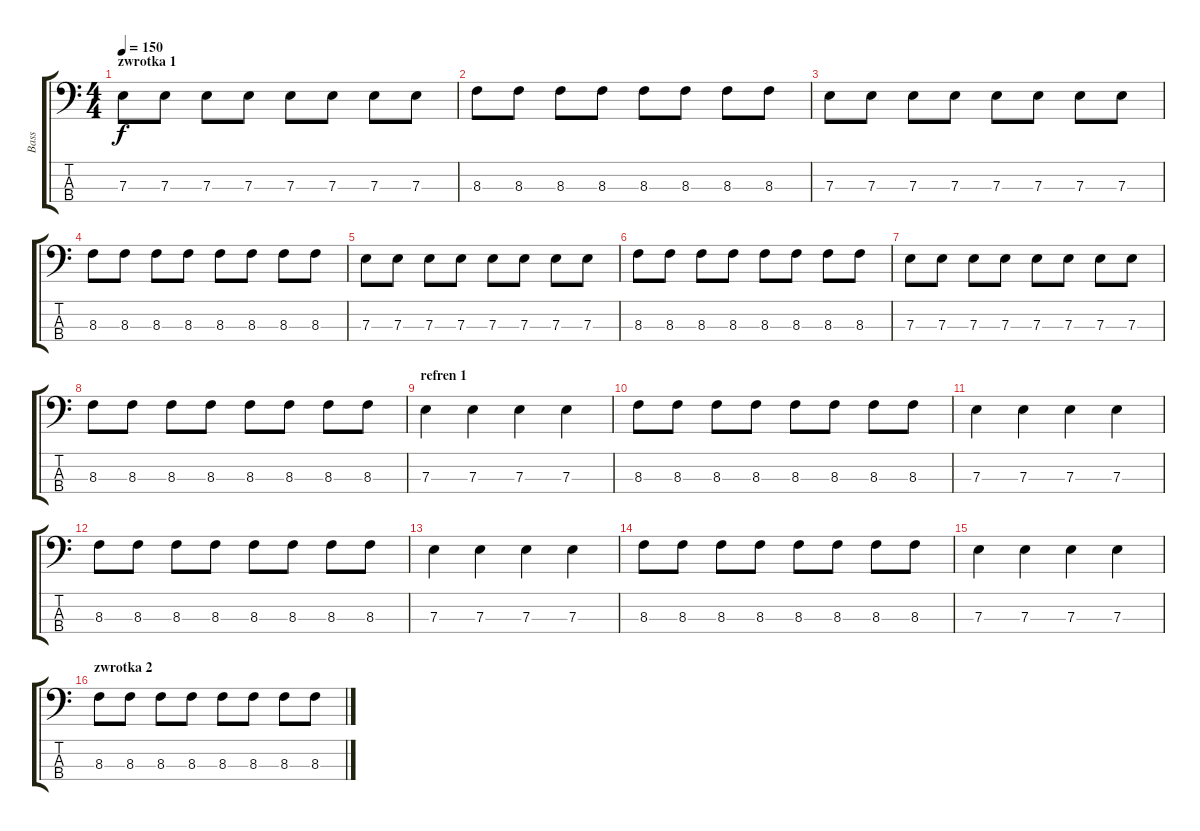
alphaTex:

\track ("Bass" "Bass") {instrument slapbass1}
\staff {score tabs}
\tuning (G2 D2 A1 E1) {hide}
\ts (4 4)
\section ("" "zwrotka 1")
\tempo 150
\clef f4
\ks c
7.3.8{dy f} 7.3.8 7.3.8 7.3.8 7.3.8 7.3.8 7.3.8 7.3.8 |
8.3.8 8.3.8 8.3.8 8.3.8 8.3.8 8.3.8 8.3.8 8.3.8 |
7.3.8 7.3.8 7.3.8 7.3.8 7.3.8 7.3.8 7.3.8 7.3.8 |
8.3.8 8.3.8 8.3.8 8.3.8 8.3.8 8.3.8 8.3.8 8.3.8 |
7.3.8 7.3.8 7.3.8 7.3.8 7.3.8 7.3.8 7.3.8 7.3.8 |
8.3.8 8.3.8 8.3.8 8.3.8 8.3.8 8.3.8 8.3.8 8.3.8 |
7.3.8 7.3.8 7.3.8 7.3.8 7.3.8 7.3.8 7.3.8 7.3.8 |
8.3.8 8.3.8 8.3.8 8.3.8 8.3.8 8.3.8 8.3.8 8.3.8 |
\section ("" "refren 1")
7.3.4 7.3.4 7.3.4 7.3.4 |
8.3.8 8.3.8 8.3.8 8.3.8 8.3.8 8.3.8 8.3.8 8.3.8 |
7.3.4 7.3.4 7.3.4 7.3.4 |
8.3.8 8.3.8 8.3.8 8.3.8 8.3.8 8.3.8 8.3.8 8.3.8 |
7.3.4 7.3.4 7.3.4 7.3.4 |
8.3.8 8.3.8 8.3.8 8.3.8 8.3.8 8.3.8 8.3.8 8.3.8 |
7.3.4 7.3.4 7.3.4 7.3.4 |
\section ("" "zwrotka 2")
8.3.8 8.3.8 8.3.8 8.3.8 8.3.8 8.3.8 8.3.8 8.3.8
